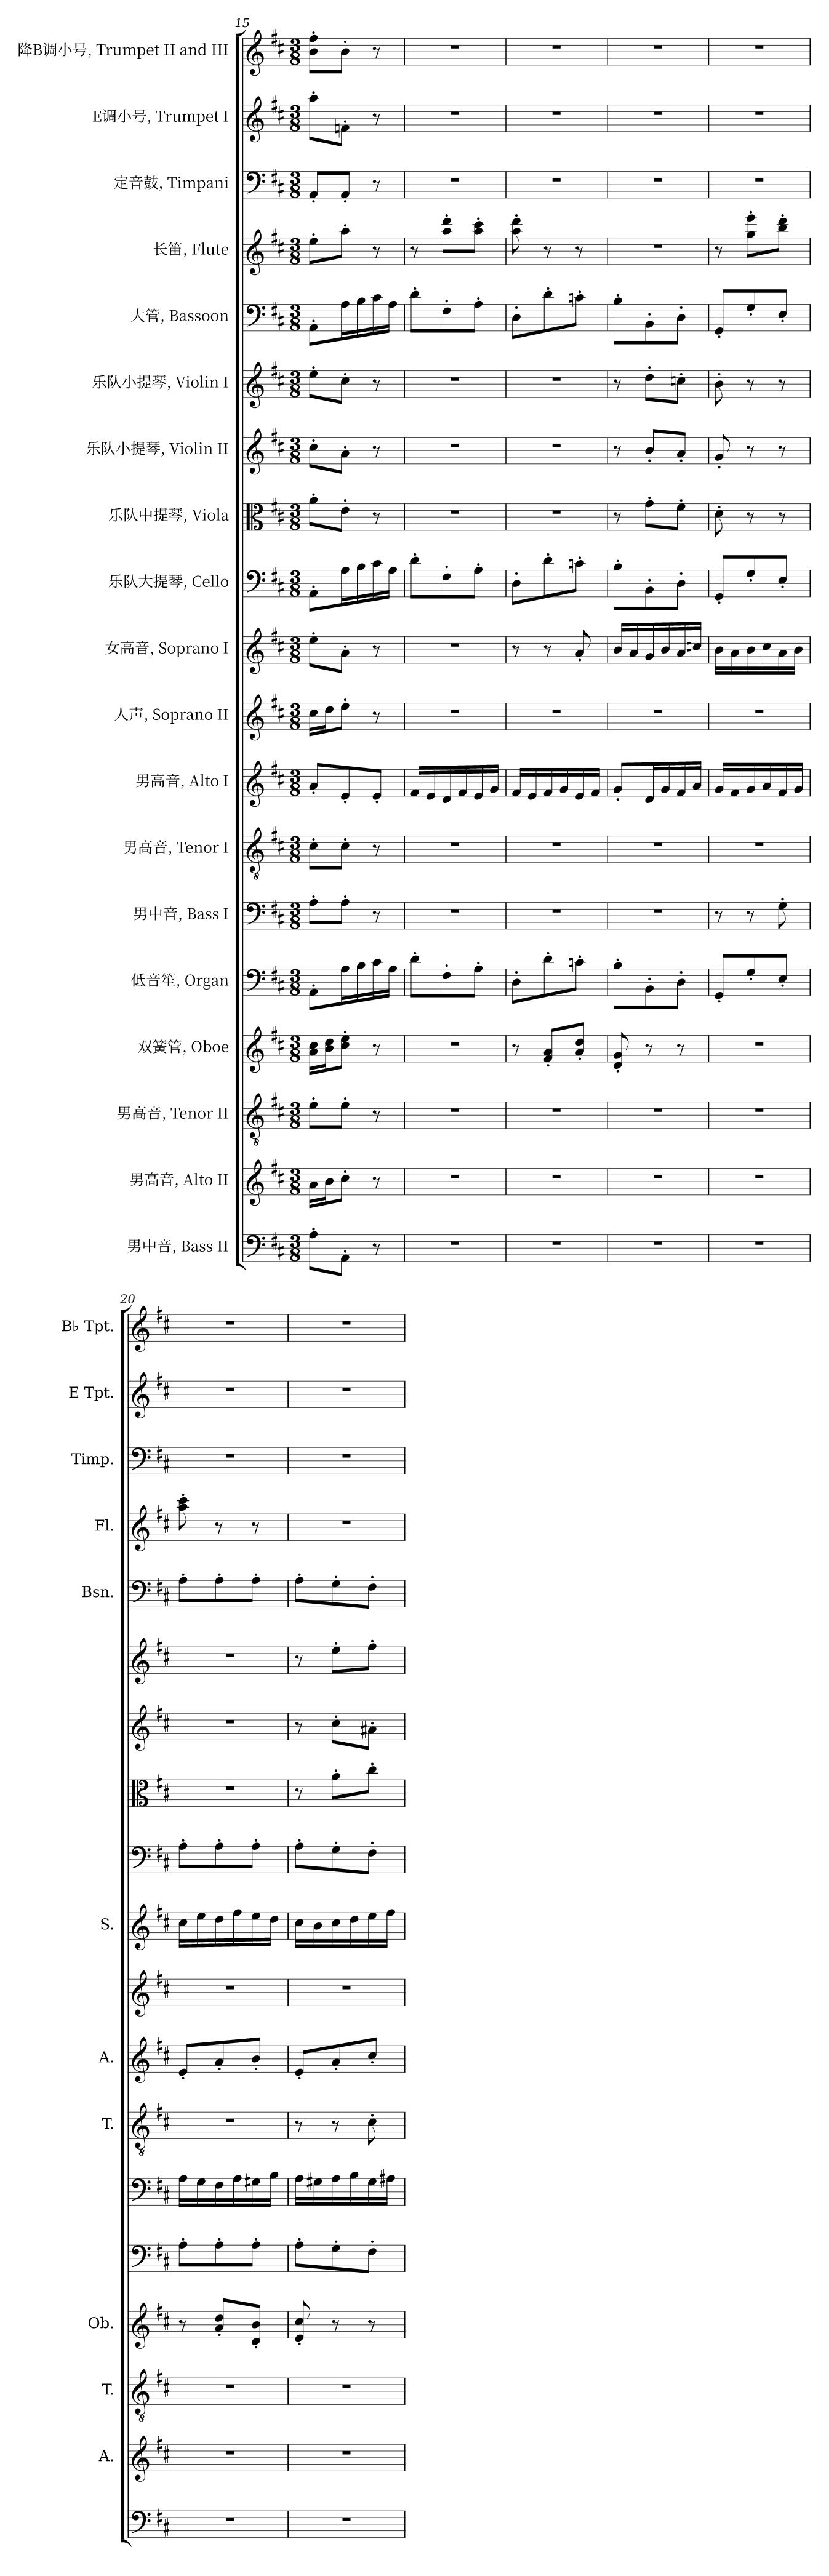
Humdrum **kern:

**kern	**kern	**kern	**kern	**kern	**kern	**kern	**kern	**kern	**kern	**kern	**kern	**kern	**kern	**kern	**kern	**kern	**kern	**kern
*part19	*part18	*part17	*part16	*part15	*part14	*part13	*part12	*part11	*part10	*part9	*part8	*part7	*part6	*part5	*part4	*part3	*part2	*part1
*staff19	*staff18	*staff17	*staff16	*staff15	*staff14	*staff13	*staff12	*staff11	*staff10	*staff9	*staff8	*staff7	*staff6	*staff5	*staff4	*staff3	*staff2	*staff1
*I"男中音, Bass II	*I"男高音, Alto II	*I"男高音, Tenor II	*I"双簧管, Oboe	*I"低音笙, Organ	*I"男中音, Bass I	*I"男高音, Tenor I	*I"男高音, Alto I	*I"人声, Soprano II	*I"女高音, Soprano I	*I"乐队大提琴, Cello	*I"乐队中提琴, Viola	*I"乐队小提琴, Violin II	*I"乐队小提琴, Violin I	*I"大管, Bassoon	*I"长笛, Flute	*I"定音鼓, Timpani	*I"E调小号, Trumpet I	*I"降B调小号, Trumpet II and III
*	*I'A.	*I'T.	*I'Ob.	*	*	*I'T.	*I'A.	*	*I'S.	*	*	*	*	*I'Bsn.	*I'Fl.	*I'Timp.	*I'E Tpt.	*I'B♭ Tpt.
!!LO:PB:g=z
*clefF4	*clefG2	*clefGv2	*clefG2	*clefF4	*clefF4	*clefGv2	*clefG2	*clefG2	*clefG2	*clefF4	*clefC3	*clefG2	*clefG2	*clefF4	*clefG2	*clefF4	*clefG2	*clefG2
*	*	*	*	*	*	*	*	*	*	*	*	*	*	*	*	*	*ITrd-3c-4	*ITrd1c2
*k[f#c#]	*k[f#c#]	*k[f#c#]	*k[f#c#]	*k[f#c#]	*k[f#c#]	*k[f#c#]	*k[f#c#]	*k[f#c#]	*k[f#c#]	*k[f#c#]	*k[f#c#]	*k[f#c#]	*k[f#c#]	*k[f#c#]	*k[f#c#]	*k[f#c#]	*k[b-e-a-d-g-c-]	*k[]
*M3/8	*M3/8	*M3/8	*M3/8	*M3/8	*M3/8	*M3/8	*M3/8	*M3/8	*M3/8	*M3/8	*M3/8	*M3/8	*M3/8	*M3/8	*M3/8	*M3/8	*M3/8	*M3/8
=15	=15	=15	=15	=15	=15	=15	=15	=15	=15	=15	=15	=15	=15	=15	=15	=15	=15	=15
8A'\L	16a\LL	8e'\L	16a\ 16cc#\LL	8AA'\L	8A'\L	8c#'\L	8a'/L	16cc#\LL	8ee'\L	8AA'\L	8a'\L	8cc#'\L	8ee'\L	8AA'\L	8ee'\L	8AA'/L	8ddd-'\L	8a\' 8ee\'L
.	16b\J	.	16b\ 16dd\J	.	.	.	.	16dd\J	.	.	.	.	.	.	.	.	.	.
8AA'\J	8cc#'\J	8e'\J	8cc#\' 8ee\'J	16A\L	8A'\J	8c#'\J	8e'/	8ee'\J	8a'\J	16A\L	8e'\J	8a'\J	8cc#'\J	16A\L	8aa'\J	8AA'/J	8b--X'\J	8a'\J
.	.	.	.	16B\	.	.	.	.	.	16B\	.	.	.	16B\	.	.	.	.
8r	8r	8r	8r	16c#\	8r	8r	8e'/J	8r	8r	16c#\	8r	8r	8r	16c#\	8r	8r	8r	8r
.	.	.	.	16A\JJ	.	.	.	.	.	16A\JJ	.	.	.	16A\JJ	.	.	.	.
=16	=16	=16	=16	=16	=16	=16	=16	=16	=16	=16	=16	=16	=16	=16	=16	=16	=16	=16
4.r	4.r	4.r	4.r	8d'\L	4.r	4.r	16f#/LL	4.r	4.r	8d'\L	4.r	4.r	4.r	8d'\L	8r	4.r	4.r	4.r
.	.	.	.	.	.	.	16e/	.	.	.	.	.	.	.	.	.	.	.
.	.	.	.	8F#'\	.	.	16d/	.	.	8F#'\	.	.	.	8F#'\	8aa\' 8ddd\'L	.	.	.
.	.	.	.	.	.	.	16f#/	.	.	.	.	.	.	.	.	.	.	.
.	.	.	.	8A'\J	.	.	16e/	.	.	8A'\J	.	.	.	8A'\J	8aa\' 8ccc#\'J	.	.	.
.	.	.	.	.	.	.	16g/JJ	.	.	.	.	.	.	.	.	.	.	.
=17	=17	=17	=17	=17	=17	=17	=17	=17	=17	=17	=17	=17	=17	=17	=17	=17	=17	=17
4.r	4.r	4.r	8r	8D'\L	4.r	4.r	16f#/LL	4.r	8r	8D'\L	4.r	4.r	4.r	8D'\L	8aa\' 8ddd\'	4.r	4.r	4.r
.	.	.	.	.	.	.	16e/	.	.	.	.	.	.	.	.	.	.	.
.	.	.	8f#/' 8a/'L	8d'\	.	.	16f#/	.	8r	8d'\	.	.	.	8d'\	8r	.	.	.
.	.	.	.	.	.	.	16g/	.	.	.	.	.	.	.	.	.	.	.
.	.	.	8a/' 8dd/'J	8cn'\J	.	.	16e/	.	8a'/	8cn'\J	.	.	.	8cn'\J	8r	.	.	.
.	.	.	.	.	.	.	16f#/JJ	.	.	.	.	.	.	.	.	.	.	.
=18	=18	=18	=18	=18	=18	=18	=18	=18	=18	=18	=18	=18	=18	=18	=18	=18	=18	=18
4.r	4.r	4.r	8d/' 8g/'	8B'\L	4.r	4.r	8g'/L	4.r	16b/LL	8B'\L	8r	8r	8r	8B'\L	4.r	4.r	4.r	4.r
.	.	.	.	.	.	.	.	.	16a/	.	.	.	.	.	.	.	.	.
.	.	.	8r	8BB'\	.	.	16d/L	.	16g/	8BB'\	8g'\L	8b'/L	8dd'\L	8BB'\	.	.	.	.
.	.	.	.	.	.	.	16g/	.	16b/	.	.	.	.	.	.	.	.	.
.	.	.	8r	8D'\J	.	.	16f#/	.	16a/	8D'\J	8f#'\J	8a'/J	8ccn'\J	8D'\J	.	.	.	.
.	.	.	.	.	.	.	16a/JJ	.	16ccn/JJ	.	.	.	.	.	.	.	.	.
=19	=19	=19	=19	=19	=19	=19	=19	=19	=19	=19	=19	=19	=19	=19	=19	=19	=19	=19
4.r	4.r	4.r	4.r	8GG'/L	8r	4.r	16g/LL	4.r	16b\LL	8GG'/L	8d'\	8g'/	8b'\	8GG'/L	8r	4.r	4.r	4.r
.	.	.	.	.	.	.	16f#/	.	16a\	.	.	.	.	.	.	.	.	.
.	.	.	.	8G'/	8r	.	16g/	.	16b\	8G'/	8r	8r	8r	8G'/	8gg\' 8eee\'L	.	.	.
.	.	.	.	.	.	.	16a/	.	16cc#\	.	.	.	.	.	.	.	.	.
.	.	.	.	8E'/J	8G'\	.	16f#/	.	16a\	8E'/J	8r	8r	8r	8E'/J	8bb\' 8ddd\'J	.	.	.
.	.	.	.	.	.	.	16g/JJ	.	16b\JJ	.	.	.	.	.	.	.	.	.
=20	=20	=20	=20	=20	=20	=20	=20	=20	=20	=20	=20	=20	=20	=20	=20	=20	=20	=20
4.r	4.r	4.r	8r	8A'\L	16A\LL	4.r	8e'/L	4.r	16cc#\LL	8A'\L	4.r	4.r	4.r	8A'\L	8aa\' 8ccc#\'	4.r	4.r	4.r
.	.	.	.	.	16G\	.	.	.	16ee\	.	.	.	.	.	.	.	.	.
.	.	.	8a/' 8dd/'L	8A'\	16F#\	.	8a'/	.	16dd\	8A'\	.	.	.	8A'\	8r	.	.	.
.	.	.	.	.	16A\	.	.	.	16ff#\	.	.	.	.	.	.	.	.	.
.	.	.	8d/' 8b/'J	8A'\J	16G#X\	.	8b'/J	.	16ee\	8A'\J	.	.	.	8A'\J	8r	.	.	.
.	.	.	.	.	16B\JJ	.	.	.	16dd\JJ	.	.	.	.	.	.	.	.	.
!!LO:PB:g=z
=21	=21	=21	=21	=21	=21	=21	=21	=21	=21	=21	=21	=21	=21	=21	=21	=21	=21	=21
4.r	4.r	4.r	8e/' 8cc#/'	8A'\L	16A\LL	8r	8e'/L	4.r	16cc#\LL	8A'\L	8r	8r	8r	8A'\L	4.r	4.r	4.r	4.r
.	.	.	.	.	16G#X\	.	.	.	16b\	.	.	.	.	.	.	.	.	.
.	.	.	8r	8G'\	16A\	8r	8a'/	.	16cc#\	8G'\	8a'\L	8cc#'\L	8ee'\L	8G'\	.	.	.	.
.	.	.	.	.	16B\	.	.	.	16dd\	.	.	.	.	.	.	.	.	.
.	.	.	8r	8F#'\J	16G#\	8c#'\	8cc#'/J	.	16ee\	8F#'\J	8cc#'\J	8a#X'\J	8ff#'\J	8F#'\J	.	.	.	.
.	.	.	.	.	16A#X\JJ	.	.	.	16ff#\JJ	.	.	.	.	.	.	.	.	.
=	=	=	=	=	=	=	=	=	=	=	=	=	=	=	=	=	=	=
*-	*-	*-	*-	*-	*-	*-	*-	*-	*-	*-	*-	*-	*-	*-	*-	*-	*-	*-
